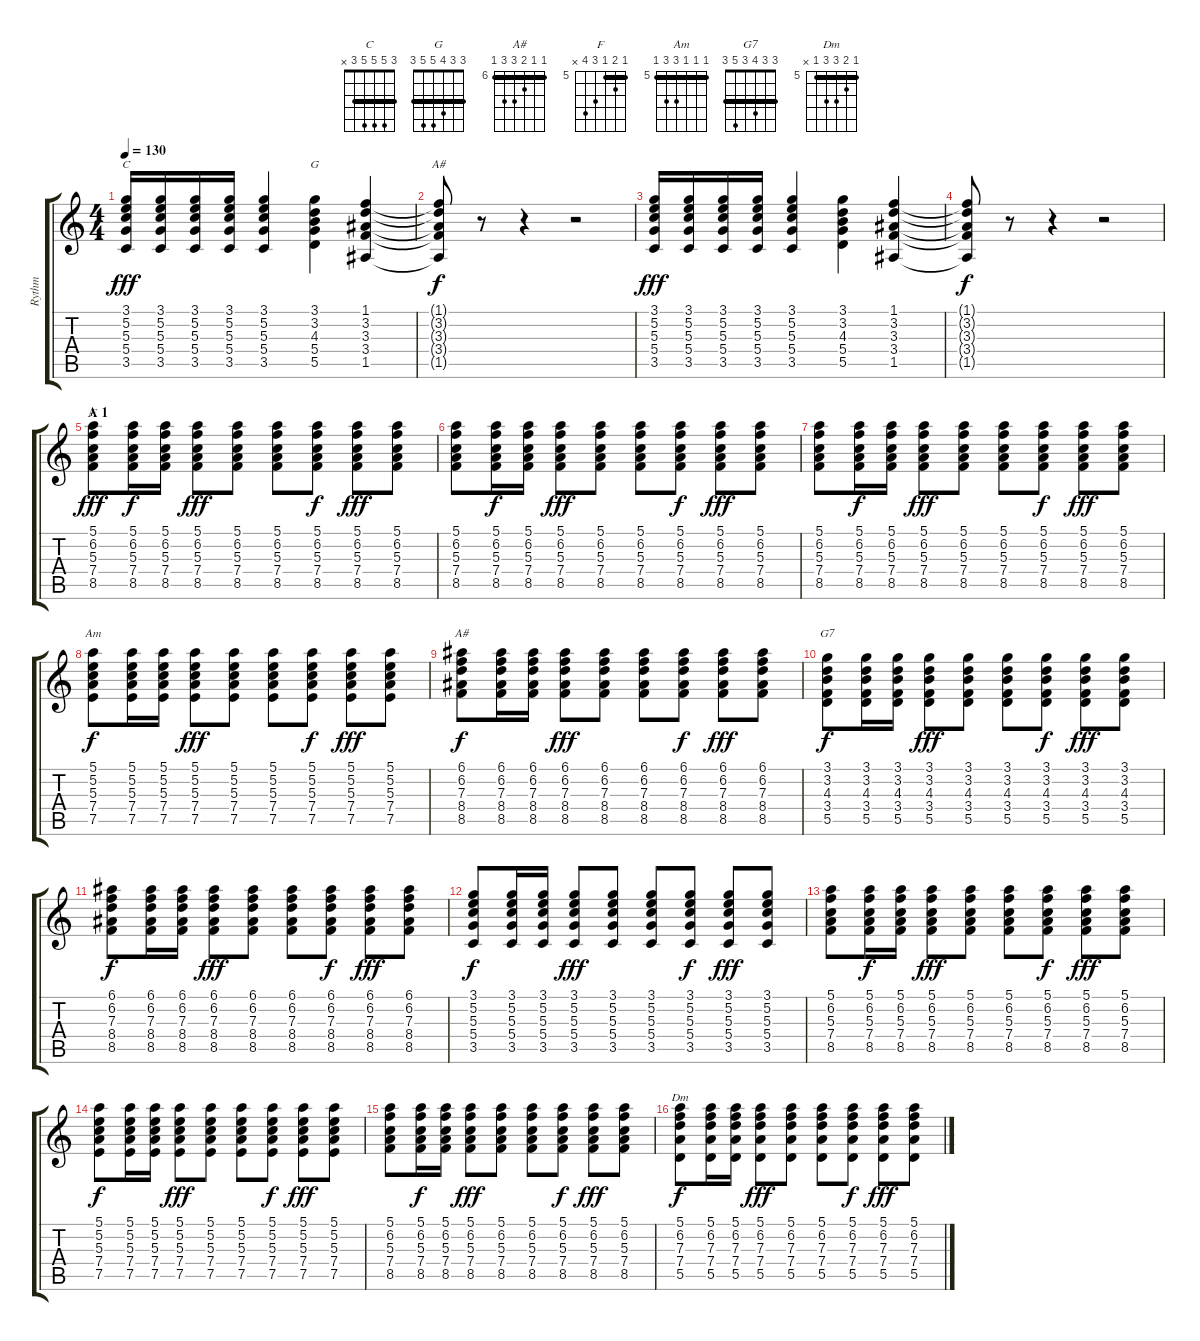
\track ("Rythm" "Rythm") {instrument acousticguitarsteel}
\staff {score tabs}
\tuning (E4 B3 G3 D3 A2 E2) {hide}
\chord ("C" 3 5 5 5 3 x) {barre 3}
\chord ("G" 3 3 4 5 5 3) {barre 3}
\chord ("A#" 1 3 3 3 1 x) {barre 1}
\chord ("F" 5 6 5 7 8 x) {firstfret 5 barre 5}
\chord ("Am" 5 5 5 7 7 5) {firstfret 5 barre 5}
\chord ("A#" 6 6 7 8 8 6) {firstfret 6 barre 6}
\chord ("G7" 3 3 4 3 5 3) {barre 3}
\chord ("Dm" 5 6 7 7 5 x) {firstfret 5 barre 5}
\ts (4 4)
\tempo 130
\clef g2
\ks c
(3.1 5.2 5.3 5.4 3.5).16{ch "C" dy fff instrument acousticguitarsteel} (3.1 5.2 5.3 5.4 3.5).16 (3.1 5.2 5.3 5.4 3.5).16 (3.1 5.2 5.3 5.4 3.5).16 (3.1 5.2 5.3 5.4 3.5).4 (3.1 3.2 4.3 5.4 5.5).4{ch "G"} (1.1 3.2 3.3 3.4 1.5).4 |
(1.1{t} 3.2{t} 3.3{t} 3.4{t} 1.5{t}).8{ch "A#" dy f} r.8 r.4 r.2 |
(3.1 5.2 5.3 5.4 3.5).16{dy fff} (3.1 5.2 5.3 5.4 3.5).16 (3.1 5.2 5.3 5.4 3.5).16 (3.1 5.2 5.3 5.4 3.5).16 (3.1 5.2 5.3 5.4 3.5).4 (3.1 3.2 4.3 5.4 5.5).4 (1.1 3.2 3.3 3.4 1.5).4 |
(1.1{t} 3.2{t} 3.3{t} 3.4{t} 1.5{t}).8{dy f} r.8 r.4 r.2 |
\section ("" "A 1")
(5.1 6.2 5.3 7.4 8.5).8{ch "F" dy fff} (5.1 6.2 5.3 7.4 8.5).16{dy f} (5.1 6.2 5.3 7.4 8.5).16 (5.1 6.2 5.3 7.4 8.5).8{dy fff} (5.1 6.2 5.3 7.4 8.5).8 (5.1 6.2 5.3 7.4 8.5).8 (5.1 6.2 5.3 7.4 8.5).8{dy f} (5.1 6.2 5.3 7.4 8.5).8{dy fff} (5.1 6.2 5.3 7.4 8.5).8 |
(5.1 6.2 5.3 7.4 8.5).8 (5.1 6.2 5.3 7.4 8.5).16{dy f} (5.1 6.2 5.3 7.4 8.5).16 (5.1 6.2 5.3 7.4 8.5).8{dy fff} (5.1 6.2 5.3 7.4 8.5).8 (5.1 6.2 5.3 7.4 8.5).8 (5.1 6.2 5.3 7.4 8.5).8{dy f} (5.1 6.2 5.3 7.4 8.5).8{dy fff} (5.1 6.2 5.3 7.4 8.5).8 |
(5.1 6.2 5.3 7.4 8.5).8 (5.1 6.2 5.3 7.4 8.5).16{dy f} (5.1 6.2 5.3 7.4 8.5).16 (5.1 6.2 5.3 7.4 8.5).8{dy fff} (5.1 6.2 5.3 7.4 8.5).8 (5.1 6.2 5.3 7.4 8.5).8 (5.1 6.2 5.3 7.4 8.5).8{dy f} (5.1 6.2 5.3 7.4 8.5).8{dy fff} (5.1 6.2 5.3 7.4 8.5).8 |
(5.1 5.2 5.3 7.4 7.5).8{ch "Am" dy f} (5.1 5.2 5.3 7.4 7.5).16 (5.1 5.2 5.3 7.4 7.5).16 (5.1 5.2 5.3 7.4 7.5).8{dy fff} (5.1 5.2 5.3 7.4 7.5).8 (5.1 5.2 5.3 7.4 7.5).8 (5.1 5.2 5.3 7.4 7.5).8{dy f} (5.1 5.2 5.3 7.4 7.5).8{dy fff} (5.1 5.2 5.3 7.4 7.5).8 |
(6.1 6.2 7.3 8.4 8.5).8{ch "A#" dy f} (6.1 6.2 7.3 8.4 8.5).16 (6.1 6.2 7.3 8.4 8.5).16 (6.1 6.2 7.3 8.4 8.5).8{dy fff} (6.1 6.2 7.3 8.4 8.5).8 (6.1 6.2 7.3 8.4 8.5).8 (6.1 6.2 7.3 8.4 8.5).8{dy f} (6.1 6.2 7.3 8.4 8.5).8{dy fff} (6.1 6.2 7.3 8.4 8.5).8 |
(3.1 3.2 4.3 3.4 5.5).8{ch "G7" dy f} (3.1 3.2 4.3 3.4 5.5).16 (3.1 3.2 4.3 3.4 5.5).16 (3.1 3.2 4.3 3.4 5.5).8{dy fff} (3.1 3.2 4.3 3.4 5.5).8 (3.1 3.2 4.3 3.4 5.5).8 (3.1 3.2 4.3 3.4 5.5).8{dy f} (3.1 3.2 4.3 3.4 5.5).8{dy fff} (3.1 3.2 4.3 3.4 5.5).8 |
(6.1 6.2 7.3 8.4 8.5).8{dy f} (6.1 6.2 7.3 8.4 8.5).16 (6.1 6.2 7.3 8.4 8.5).16 (6.1 6.2 7.3 8.4 8.5).8{dy fff} (6.1 6.2 7.3 8.4 8.5).8 (6.1 6.2 7.3 8.4 8.5).8 (6.1 6.2 7.3 8.4 8.5).8{dy f} (6.1 6.2 7.3 8.4 8.5).8{dy fff} (6.1 6.2 7.3 8.4 8.5).8 |
(3.1 5.2 5.3 5.4 3.5).8{dy f} (3.1 5.2 5.3 5.4 3.5).16 (3.1 5.2 5.3 5.4 3.5).16 (3.1 5.2 5.3 5.4 3.5).8{dy fff} (3.1 5.2 5.3 5.4 3.5).8 (3.1 5.2 5.3 5.4 3.5).8 (3.1 5.2 5.3 5.4 3.5).8{dy f} (3.1 5.2 5.3 5.4 3.5).8{dy fff} (3.1 5.2 5.3 5.4 3.5).8 |
(5.1 6.2 5.3 7.4 8.5).8 (5.1 6.2 5.3 7.4 8.5).16{dy f} (5.1 6.2 5.3 7.4 8.5).16 (5.1 6.2 5.3 7.4 8.5).8{dy fff} (5.1 6.2 5.3 7.4 8.5).8 (5.1 6.2 5.3 7.4 8.5).8 (5.1 6.2 5.3 7.4 8.5).8{dy f} (5.1 6.2 5.3 7.4 8.5).8{dy fff} (5.1 6.2 5.3 7.4 8.5).8 |
(5.1 5.2 5.3 7.4 7.5).8{dy f} (5.1 5.2 5.3 7.4 7.5).16 (5.1 5.2 5.3 7.4 7.5).16 (5.1 5.2 5.3 7.4 7.5).8{dy fff} (5.1 5.2 5.3 7.4 7.5).8 (5.1 5.2 5.3 7.4 7.5).8 (5.1 5.2 5.3 7.4 7.5).8{dy f} (5.1 5.2 5.3 7.4 7.5).8{dy fff} (5.1 5.2 5.3 7.4 7.5).8 |
(5.1 6.2 5.3 7.4 8.5).8 (5.1 6.2 5.3 7.4 8.5).16{dy f} (5.1 6.2 5.3 7.4 8.5).16 (5.1 6.2 5.3 7.4 8.5).8{dy fff} (5.1 6.2 5.3 7.4 8.5).8 (5.1 6.2 5.3 7.4 8.5).8 (5.1 6.2 5.3 7.4 8.5).8{dy f} (5.1 6.2 5.3 7.4 8.5).8{dy fff} (5.1 6.2 5.3 7.4 8.5).8 |
(5.1 6.2 7.3 7.4 5.5).8{ch "Dm" dy f} (5.1 6.2 7.3 7.4 5.5).16 (5.1 6.2 7.3 7.4 5.5).16 (5.1 6.2 7.3 7.4 5.5).8{dy fff} (5.1 6.2 7.3 7.4 5.5).8 (5.1 6.2 7.3 7.4 5.5).8 (5.1 6.2 7.3 7.4 5.5).8{dy f} (5.1 6.2 7.3 7.4 5.5).8{dy fff} (5.1 6.2 7.3 7.4 5.5).8
